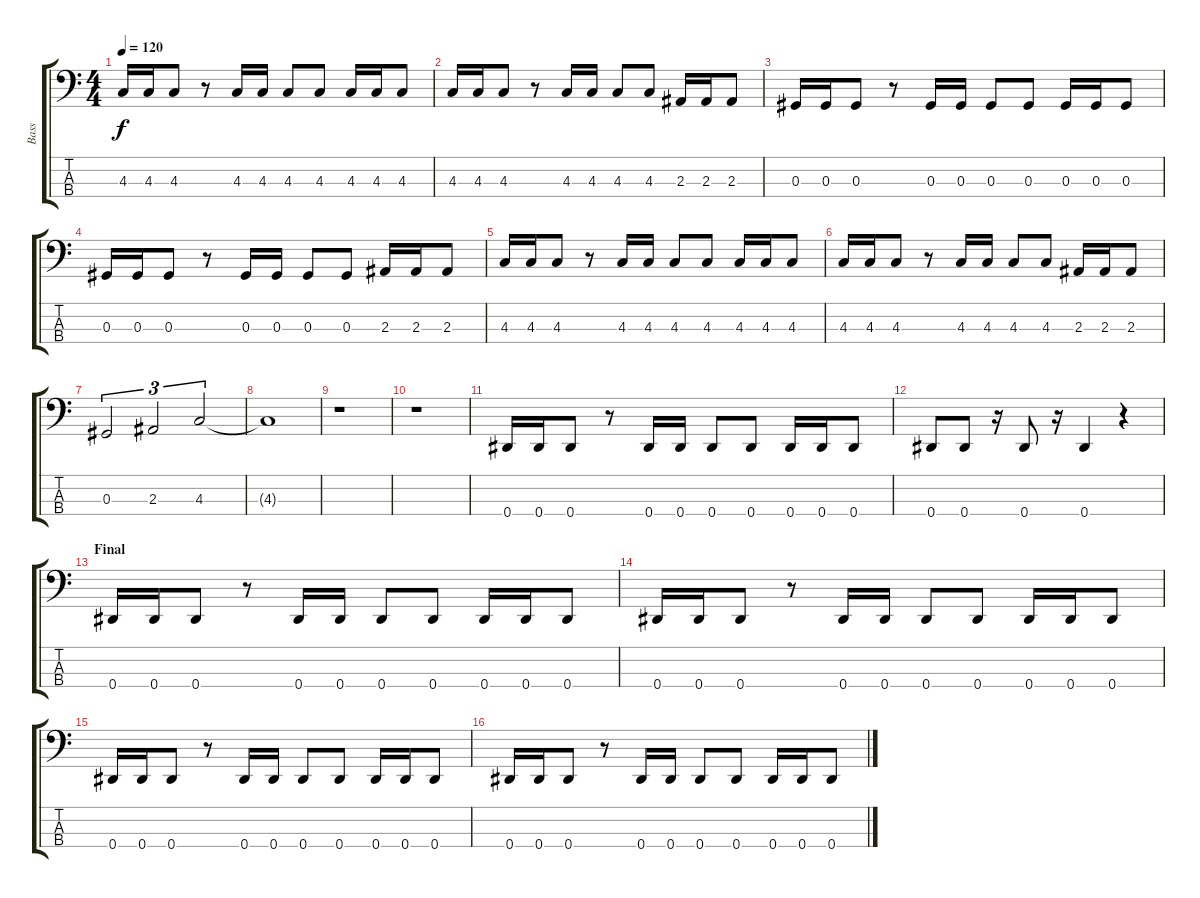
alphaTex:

\track ("Bass" "Bass") {instrument electricbasspick}
\staff {score tabs}
\tuning (Gb2 Db2 Ab1 Eb1) {hide}
\ts (4 4)
\tempo 120
\clef f4
\ks c
4.3.16{dy f} 4.3.16 4.3.8 r.8 4.3.16 4.3.16 4.3.8 4.3.8 4.3.16 4.3.16 4.3.8 |
4.3.16 4.3.16 4.3.8 r.8 4.3.16 4.3.16 4.3.8 4.3.8 2.3.16 2.3.16 2.3.8 |
0.3.16 0.3.16 0.3.8 r.8 0.3.16 0.3.16 0.3.8 0.3.8 0.3.16 0.3.16 0.3.8 |
0.3.16 0.3.16 0.3.8 r.8 0.3.16 0.3.16 0.3.8 0.3.8 2.3.16 2.3.16 2.3.8 |
4.3.16 4.3.16 4.3.8 r.8 4.3.16 4.3.16 4.3.8 4.3.8 4.3.16 4.3.16 4.3.8 |
4.3.16 4.3.16 4.3.8 r.8 4.3.16 4.3.16 4.3.8 4.3.8 2.3.16 2.3.16 2.3.8 |
0.3.2{tu (3 2)} 2.3.2{tu (3 2)} 4.3.2{tu (3 2)} |
4.3{t}.1 |
r.1 |
r.1 |
0.4.16 0.4.16 0.4.8 r.8 0.4.16 0.4.16 0.4.8 0.4.8 0.4.16 0.4.16 0.4.8 |
0.4.8 0.4.8 r.16 0.4.8 r.16 0.4.4 r.4 |
\section ("" "Final")
0.4.16 0.4.16 0.4.8 r.8 0.4.16 0.4.16 0.4.8 0.4.8 0.4.16 0.4.16 0.4.8 |
0.4.16 0.4.16 0.4.8 r.8 0.4.16 0.4.16 0.4.8 0.4.8 0.4.16 0.4.16 0.4.8 |
0.4.16 0.4.16 0.4.8 r.8 0.4.16 0.4.16 0.4.8 0.4.8 0.4.16 0.4.16 0.4.8 |
0.4.16 0.4.16 0.4.8 r.8 0.4.16 0.4.16 0.4.8 0.4.8 0.4.16 0.4.16 0.4.8
